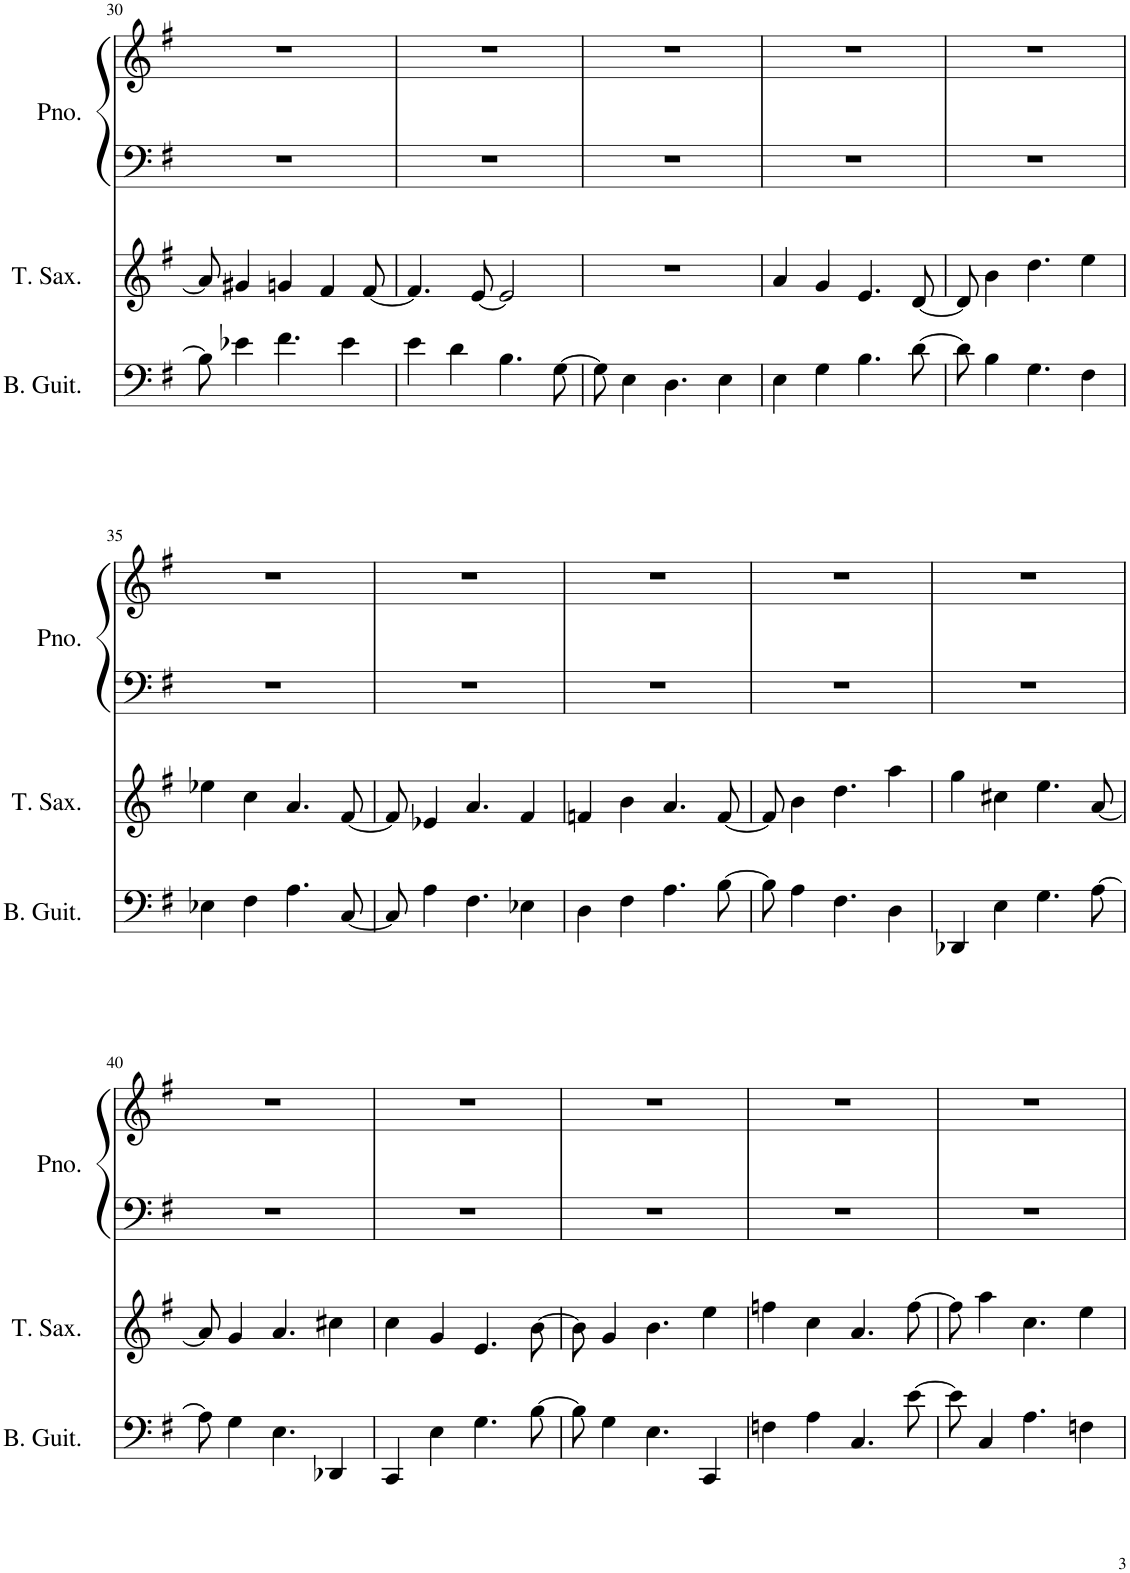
**kern	**kern	**kern	**kern
*part3	*part2	*part1	*part1
*staff4	*staff3	*staff2	*staff1
*I"Bass Guitar	*I"Tenor Saxophone	*I"Piano	*
*I'B. Guit.	*I'T. Sax.	*I'Pno.	*
!!LO:PB:g=z
*clefF4	*clefG2	*clefF4	*clefG2
*Trd7c12	*Trd8c14	*	*
*k[f#]	*k[f#]	*k[f#]	*k[f#]
*M4/4	*M4/4	*M4/4	*M4/4
=30	=30	=30	=30
8B\]	8a/]	1r	1r
4e-X\	4g#X/	.	.
4.f#\	4gn/	.	.
.	4f#/	.	.
4e-\	.	.	.
.	[8f#/	.	.
=31	=31	=31	=31
4e\	4.f#/]	1r	1r
4d\	.	.	.
.	[8e/	.	.
4.B\	2e/]	.	.
[8G\	.	.	.
=32	=32	=32	=32
8G\]	1r	1r	1r
4E\	.	.	.
4.D\	.	.	.
4E\	.	.	.
=33	=33	=33	=33
4E\	4a/	1r	1r
4G\	4g/	.	.
4.B\	4.e/	.	.
[8d\	[8d/	.	.
=34	=34	=34	=34
8d\]	8d/]	1r	1r
4B\	4b\	.	.
4.G\	4.dd\	.	.
4F#\	4ee\	.	.
!!LO:LB:g=z
=35	=35	=35	=35
4E-X\	4ee-X\	1r	1r
4F#\	4cc\	.	.
4.A\	4.a/	.	.
[8C/	[8f#/	.	.
=36	=36	=36	=36
8C/]	8f#/]	1r	1r
4A\	4e-X/	.	.
4.F#\	4.a/	.	.
4E-X\	4f#/	.	.
=37	=37	=37	=37
4D\	4fn/	1r	1r
4F#\	4b\	.	.
4.A\	4.a/	.	.
[8B\	[8f/	.	.
=38	=38	=38	=38
8B\]	8f/]	1r	1r
4A\	4b\	.	.
4.F#\	4.dd\	.	.
4D\	4aa\	.	.
=39	=39	=39	=39
4DD-X/	4gg\	1r	1r
4E\	4cc#X\	.	.
4.G\	4.ee\	.	.
[8A\	[8a/	.	.
!!LO:LB:g=z
=40	=40	=40	=40
8A\]	8a/]	1r	1r
4G\	4g/	.	.
4.E\	4.a/	.	.
4DD-X/	4cc#X\	.	.
=41	=41	=41	=41
4CC/	4cc\	1r	1r
4E\	4g/	.	.
4.G\	4.e/	.	.
[8B\	[8b\	.	.
=42	=42	=42	=42
8B\]	8b\]	1r	1r
4G\	4g/	.	.
4.E\	4.b\	.	.
4CC/	4ee\	.	.
=43	=43	=43	=43
4Fn\	4ffn\	1r	1r
4A\	4cc\	.	.
4.C/	4.a/	.	.
[8e\	[8ff\	.	.
=44	=44	=44	=44
8e\]	8ff\]	1r	1r
4C/	4aa\	.	.
4.A\	4.cc\	.	.
4Fn\	4ee\	.	.
=	=	=	=
*-	*-	*-	*-
